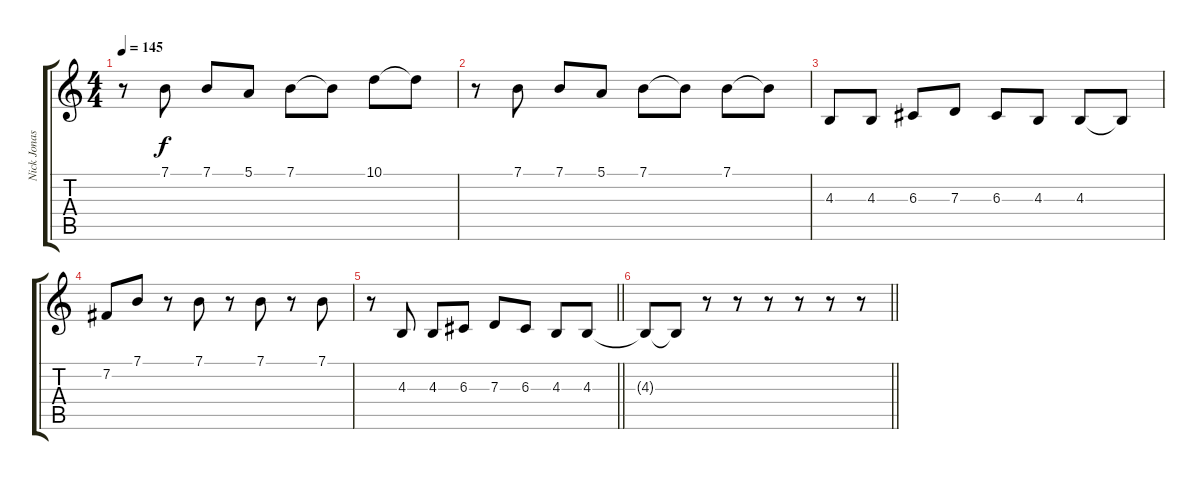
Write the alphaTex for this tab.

\track ("Nick Jonas" "Nick Jonas") {instrument honkytonkpiano}
\staff {score tabs}
\tuning (E4 B3 G3 D3 A2 E2) {hide}
\ts (4 4)
\tempo 145
\clef g2
\ks c
r.8{dy f} 7.1.8 7.1.8 5.1.8 7.1.8 7.1{t}.8 10.1.8 10.1{t}.8 |
r.8 7.1.8 7.1.8 5.1.8 7.1.8 7.1{t}.8 7.1.8 7.1{t}.8 |
4.3.8 4.3.8 6.3.8 7.3.8 6.3.8 4.3.8 4.3.8 4.3{t}.8 |
7.2.8 7.1.8 r.8 7.1.8 r.8 7.1.8 r.8 7.1.8 |
\barLineRight lightlight
r.8 4.3.8 4.3.8 6.3.8 7.3.8 6.3.8 4.3.8 4.3.8 |
\barLineRight lightlight
4.3{t}.8 4.3{t}.8 r.8 r.8 r.8 r.8 r.8 r.8
